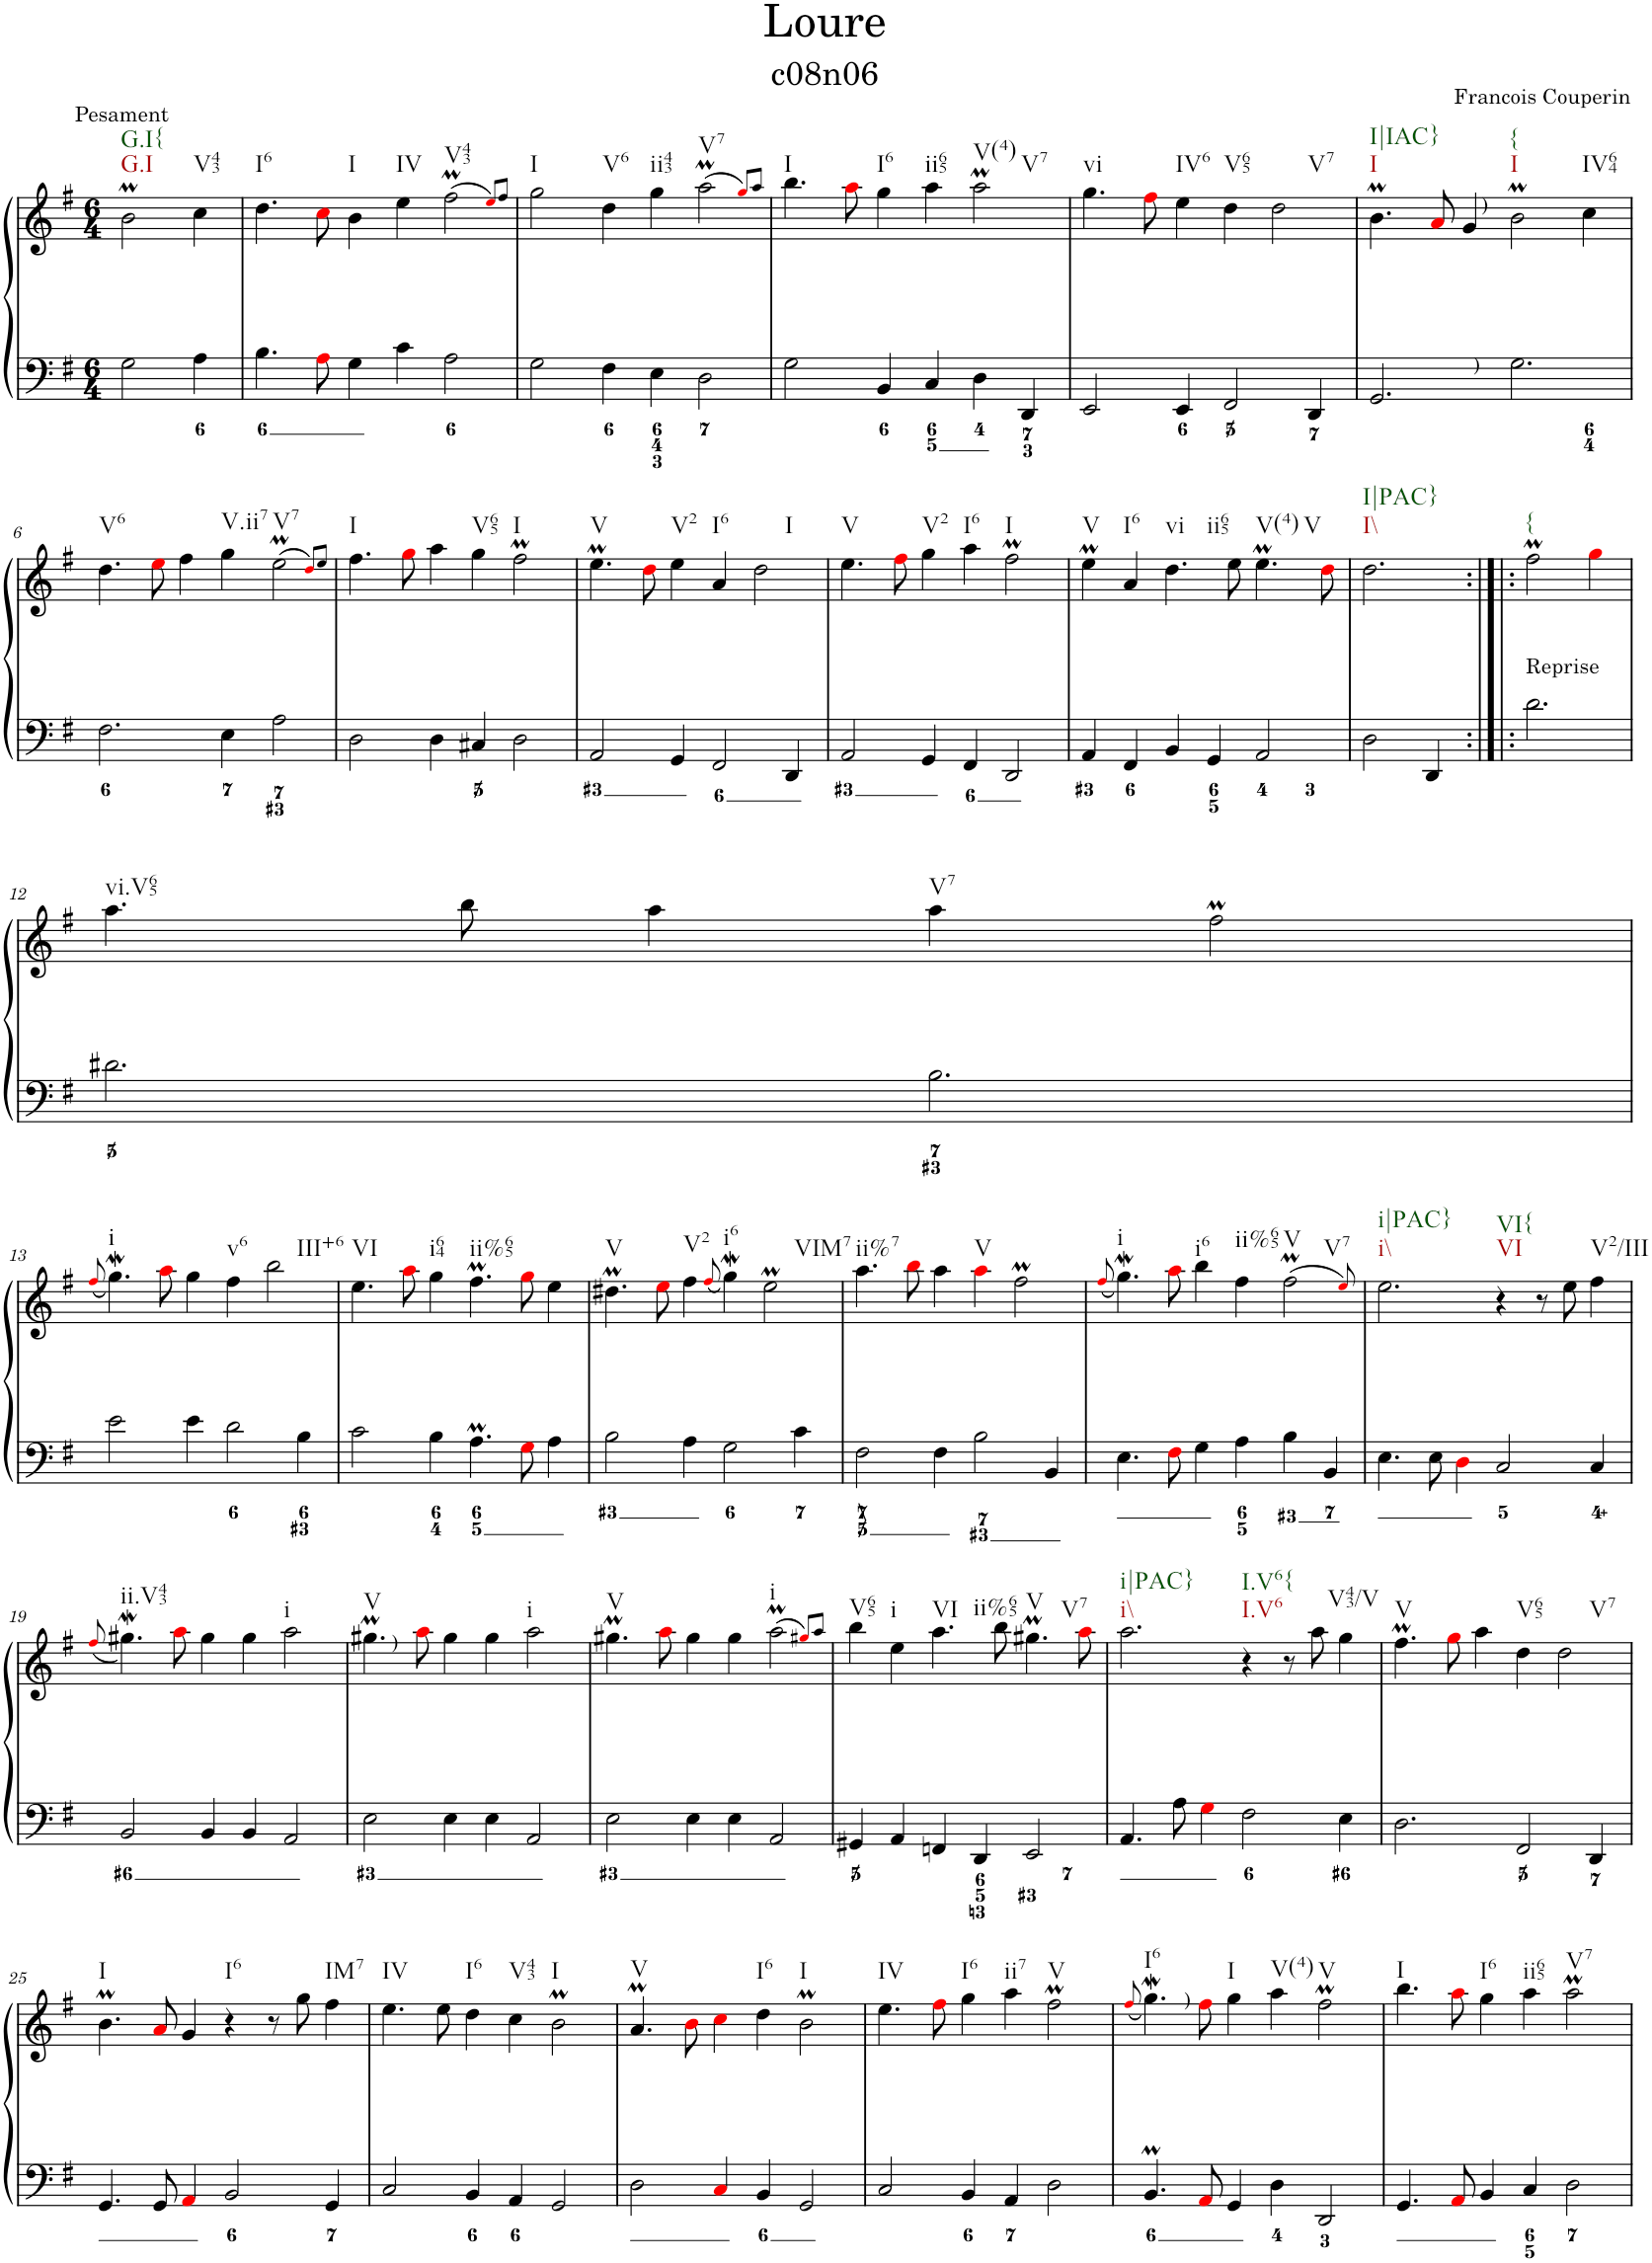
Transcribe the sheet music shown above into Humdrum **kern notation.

**kern	**kern
*part1	*part1
*staff2	*staff1
*I"Piano	*
*I'Pno.	*
*clefF4	*clefG2
*k[f#]	*k[f#]
*M6/4	*M6/4
=	=
!	!LO:TX:a:t=Pesament
!	!LO:TX:b:t=G.I
!	!LO:TX:b:t=G.I{
2G\	2bm\
!	!LO:TX:b:t=V43
4A\	4cc\
=1	=1
!	!LO:TX:b:t=I6
4.B\	4.dd\
8Ai\	8cci\
!	!LO:TX:b:t=I
4G\	4b\
!	!LO:TX:b:t=IV
4c\	4ee\
!	!LO:TX:b:t=V43
2A\	(2ff#m\
.	8qeei/L)
.	8qff#/J
=2	=2
!	!LO:TX:b:t=I
2G\	2gg\
!	!LO:TX:b:t=V6
4F#\	4dd\
!	!LO:TX:b:t=ii43
4E\	4gg\
!	!LO:TX:b:t=V7
2D\	(2aaM\
.	8qggi/L)
.	8qaa/J
=3	=3
!	!LO:TX:b:t=I
2G\	4.bb\
.	8aai\
!	!LO:TX:b:t=I6
4BB/	4gg\
!	!LO:TX:b:t=ii65
4C/	4aa\
!	!LO:TX:b:t=V(4)
!	!LO:TX:b:t=V7
4D\	2aaM\
4DD/	.
=4	=4
!	!LO:TX:b:t=vi
2EE/	4.gg\
.	8ff#i\
!	!LO:TX:b:t=IV6
4EE/	4ee\
!	!LO:TX:b:t=V65
2FF#/	4dd\
!	!LO:TX:b:t=V7
.	2dd\
4DD/	.
=5	=5
!	!LO:TX:b:t=I
!	!LO:TX:b:t=I|IAC}
!LO:TX:a:t=)	!
2.GG/	4.bm\
.	8ai/
!	!LO:TX:a:t=)
.	4g/
!	!LO:TX:b:t=I
!	!LO:TX:b:t={
2.G\	2bm\
!	!LO:TX:b:t=IV64
.	4cc\
!!LO:LB:g=z
=6	=6
!	!LO:TX:b:t=V6
2.F#\	4.dd\
.	8eei\
.	4ff#\
!	!LO:TX:b:t=V.ii7
4E\	4gg\
!	!LO:TX:b:t=V7
2A\	(2eeM\
.	8qddi/L)
.	8qee/J
=7	=7
!	!LO:TX:b:t=I
2D\	4.ff#\
.	8ggi\
4D\	4aa\
!	!LO:TX:b:t=V65
4C#X/	4gg\
!	!LO:TX:b:t=I
2D\	2ff#m\
=8	=8
!	!LO:TX:b:t=V
2AA/	4.eeM\
.	8ddi\
!	!LO:TX:b:t=V2
4GG/	4ee\
!	!LO:TX:b:t=I6
2FF#/	4a/
!	!LO:TX:b:t=I
.	2dd\
4DD/	.
=9	=9
!	!LO:TX:b:t=V
2AA/	4.ee\
.	8ff#i\
!	!LO:TX:b:t=V2
4GG/	4gg\
!	!LO:TX:b:t=I6
4FF#/	4aa\
!	!LO:TX:b:t=I
2DD/	2ff#m\
=10	=10
!	!LO:TX:b:t=V
4AA/	4eeM\
!	!LO:TX:b:t=I6
4FF#/	4a/
!	!LO:TX:b:t=vi
!	!LO:TX:b:t=ii65
4BB/	4.dd\
4GG/	.
.	8ee\
!	!LO:TX:b:t=V(4)
!	!LO:TX:b:t=V
2AA/	4.eeM\
.	8ddi\
=11	=11
!	!LO:TX:b:t=I\\
!	!LO:TX:b:t=I|PAC}
2D\	2.dd\
4DD/	.
=11X1:|!|:	=11X1:|!|:
!	!LO:TX:b:t={
!LO:TX:a:t=Reprise	!
2.d\	2ff#m\
.	4ggi\
!!LO:LB:g=z
=12	=12
!	!LO:TX:b:t=vi.V65
2.d#X\	4.aa\
.	8bb\
.	4aa\
!	!LO:TX:b:t=V7
2.B\	4aa\
.	2ff#m\
!!LO:LB:g=z
=13	=13
.	(8qff#i/
!	!LO:TX:b:t=i
2e\	4.ggw\)
.	8aai\
4e\	4gg\
!	!LO:TX:b:t=v6
2d\	4ff#\
!	!LO:TX:b:t=III+6
.	2bb\
4B\	.
=14	=14
!	!LO:TX:b:t=VI
2c\	4.ee\
.	8aai\
!	!LO:TX:b:t=i64
4B\	4gg\
!	!LO:TX:b:t=ii%65
4.AM\	4.ff#m\
8Gi\	8ggi\
4A\	4ee\
=15	=15
!	!LO:TX:b:t=V
2B\	4.dd#Xm\
.	8eei\
!	!LO:TX:b:t=V2
4A\	4ff#\
.	(8qff#i/
!	!LO:TX:b:t=i6
2G\	4ggw\)
!	!LO:TX:b:t=VIM7
.	2eeM\
4c\	.
=16	=16
!	!LO:TX:b:t=ii%7
2F#\	4.aa\
.	8bbi\
4F#\	4aa\
!	!LO:TX:b:t=V
2B\	4aai\
.	2ff#m\
4BB/	.
=17	=17
.	(8qff#i/
!	!LO:TX:b:t=i
4.E\	4.ggw\)
8F#i\	8aai\
!	!LO:TX:b:t=i6
4G\	4bb\
!	!LO:TX:b:t=ii%65
4A\	4ff#\
!	!LO:TX:b:t=V
!	!LO:TX:b:t=V7
4B\	(2ff#m\
4BB/	.
.	8qeei/)
=18	=18
!	!LO:TX:b:t=i\\
!	!LO:TX:b:t=i|PAC}
4.E\	2.ee\
8E\	.
4Di\	.
!	!LO:TX:b:t=VI
!	!LO:TX:b:t=VI{
2C/	4r
.	8r
.	8ee\
!	!LO:TX:b:t=V2/III
4C/	4ff#\
!!LO:LB:g=z
=19	=19
.	(8qff#i/
!	!LO:TX:b:t=ii.V43
2BB/	4.gg#XW\)
.	8aai\
4BB/	4gg#\
4BB/	4gg#\
!	!LO:TX:b:t=i
2AA/	2aa\
=20	=20
!	!LO:TX:a:t=)
!	!LO:TX:b:t=V
2E\	4.gg#Xm\
.	8aai\
4E\	4gg#\
4E\	4gg#\
!	!LO:TX:b:t=i
2AA/	2aa\
=21	=21
!	!LO:TX:b:t=V
2E\	4.gg#Xm\
.	8aai\
4E\	4gg#\
4E\	4gg#\
!	!LO:TX:b:t=i
2AA/	(2aaM\
.	8qgg#Xi/L)
.	8qaa/J
=22	=22
!	!LO:TX:b:t=V65
4GG#X/	4bb\
!	!LO:TX:b:t=i
4AA/	4ee\
!	!LO:TX:b:t=VI
!	!LO:TX:b:t=ii%65
4FFn/	4.aa\
4DD/	.
.	8bb\
!	!LO:TX:b:t=V
!	!LO:TX:b:t=V7
2EE/	4.gg#Xm\
.	8aai\
=23	=23
!	!LO:TX:b:t=i\\
!	!LO:TX:b:t=i|PAC}
4.AA/	2.aa\
8A\	.
4Gi\	.
!	!LO:TX:b:t=I.V6
!	!LO:TX:b:t=I.V6{
2F#\	4r
.	8r
.	8aa\
!	!LO:TX:b:t=V43/V
4E\	4gg\
=24	=24
!	!LO:TX:b:t=V
2.D\	4.ff#m\
.	8ggi\
.	4aa\
!	!LO:TX:b:t=V65
2FF#/	4dd\
!	!LO:TX:b:t=V7
.	2dd\
4DD/	.
!!LO:LB:g=z
=25	=25
!	!LO:TX:b:t=I
4.GG/	4.bm\
8GG/	8ai/
4AAi/	4g/
!	!LO:TX:b:t=I6
2BB/	4r
.	8r
.	8gg\
!	!LO:TX:b:t=IM7
4GG/	4ff#\
=26	=26
!	!LO:TX:b:t=IV
2C/	4.ee\
.	8ee\
!	!LO:TX:b:t=I6
4BB/	4dd\
!	!LO:TX:b:t=V43
4AA/	4cc\
!	!LO:TX:b:t=I
2GG/	2bm\
=27	=27
!	!LO:TX:b:t=V
2D\	4.aM/
.	8bi\
4Ci/	4cci\
!	!LO:TX:b:t=I6
4BB/	4dd\
!	!LO:TX:b:t=I
2GG/	2bm\
=28	=28
!	!LO:TX:b:t=IV
2C/	4.ee\
.	8ff#i\
!	!LO:TX:b:t=I6
4BB/	4gg\
!	!LO:TX:b:t=ii7
4AA/	4aa\
!	!LO:TX:b:t=V
2D\	2ff#m\
=29	=29
.	(8qff#i/
!	!LO:TX:a:t=)
!	!LO:TX:b:t=I6
4.BBm/	4.ggw\)
8AAi/	8ff#i\
!	!LO:TX:b:t=I
4GG/	4gg\
!	!LO:TX:b:t=V(4)
4D\	4aa\
!	!LO:TX:b:t=V
2DD/	2ff#m\
=30	=30
!	!LO:TX:b:t=I
4.GG/	4.bb\
8AAi/	8aai\
!	!LO:TX:b:t=I6
4BB/	4gg\
!	!LO:TX:b:t=ii65
4C/	4aa\
!	!LO:TX:b:t=V7
2D\	2aaM\
=	=
*-	*-
